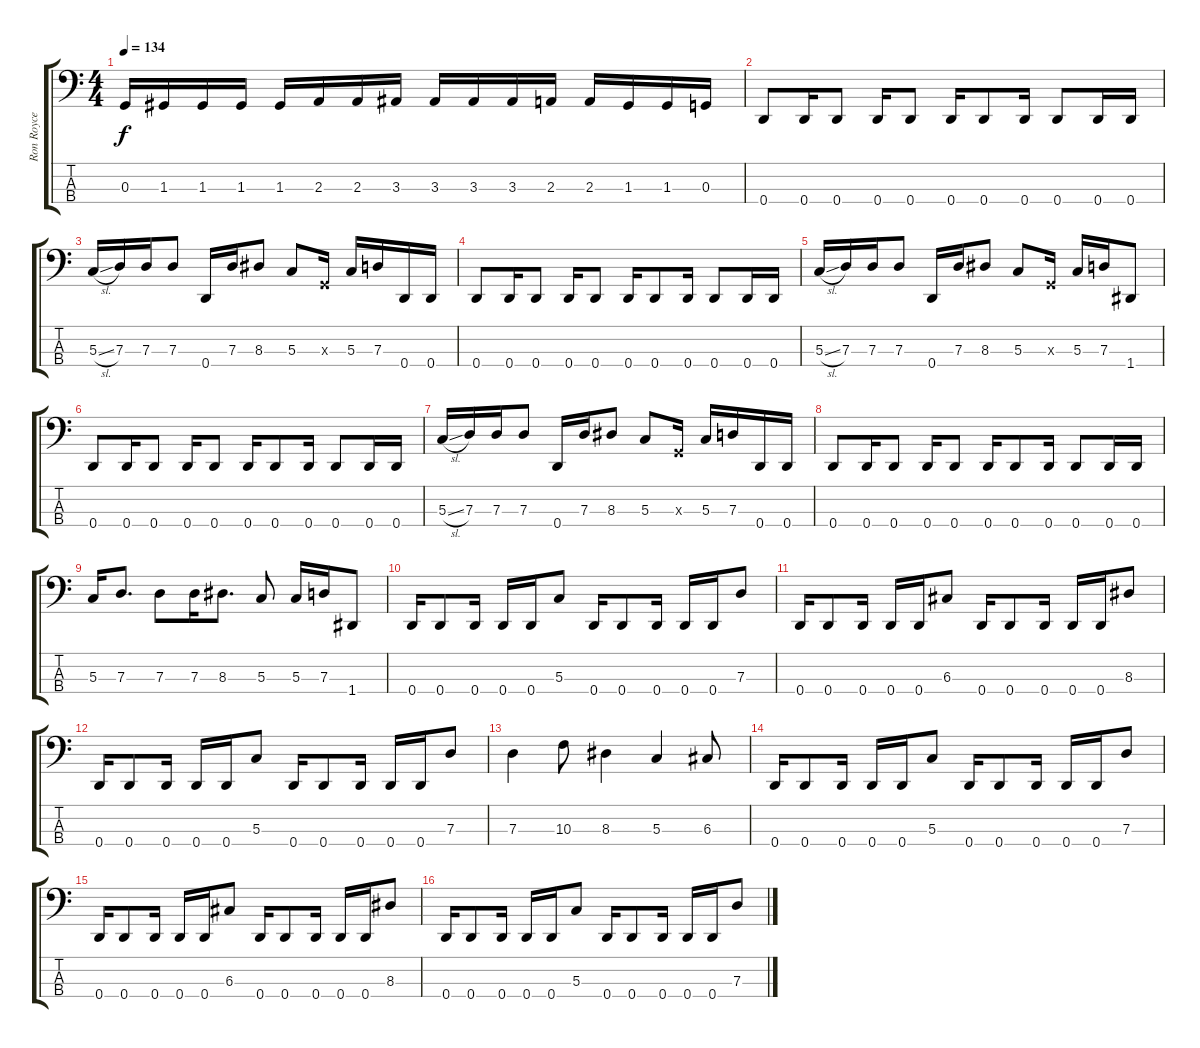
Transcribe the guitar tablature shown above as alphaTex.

\track ("Ron Royce" "Ron Royce") {instrument electricbassfinger}
\staff {score tabs}
\tuning (F2 C2 G1 D1) {hide}
\ts (4 4)
\tempo 134
\clef f4
\ks c
0.3.16{dy f} 1.3.16 1.3.16 1.3.16 1.3.16 2.3.16 2.3.16 3.3.16 3.3.16 3.3.16 3.3.16 2.3.16 2.3.16 1.3.16 1.3.16 0.3.16 |
0.4.8 0.4.16 0.4.8 0.4.16 0.4.8 0.4.16 0.4.8 0.4.16 0.4.8 0.4.16 0.4.16 |
5.3{sl}.16 7.3.16 7.3.16 7.3.8 0.4.16 7.3.16 8.3.8 5.3.8 0.3{x}.16 5.3.16 7.3.16 0.4.16 0.4.16 |
0.4.8 0.4.16 0.4.8 0.4.16 0.4.8 0.4.16 0.4.8 0.4.16 0.4.8 0.4.16 0.4.16 |
5.3{sl}.16 7.3.16 7.3.16 7.3.8 0.4.16 7.3.16 8.3.8 5.3.8 0.3{x}.16 5.3.16 7.3.16 1.4.8 |
0.4.8 0.4.16 0.4.8 0.4.16 0.4.8 0.4.16 0.4.8 0.4.16 0.4.8 0.4.16 0.4.16 |
5.3{sl}.16 7.3.16 7.3.16 7.3.8 0.4.16 7.3.16 8.3.8 5.3.8 0.3{x}.16 5.3.16 7.3.16 0.4.16 0.4.16 |
0.4.8 0.4.16 0.4.8 0.4.16 0.4.8 0.4.16 0.4.8 0.4.16 0.4.8 0.4.16 0.4.16 |
5.3.16 7.3.8{d} 7.3.8 7.3.16 8.3.8{d} 5.3.8 5.3.16 7.3.16 1.4.8 |
0.4.16 0.4.8 0.4.16 0.4.16 0.4.16 5.3.8 0.4.16 0.4.8 0.4.16 0.4.16 0.4.16 7.3.8 |
0.4.16 0.4.8 0.4.16 0.4.16 0.4.16 6.3.8 0.4.16 0.4.8 0.4.16 0.4.16 0.4.16 8.3.8 |
0.4.16 0.4.8 0.4.16 0.4.16 0.4.16 5.3.8 0.4.16 0.4.8 0.4.16 0.4.16 0.4.16 7.3.8 |
7.3.4 10.3.8 8.3.4 5.3.4 6.3.8 |
0.4.16 0.4.8 0.4.16 0.4.16 0.4.16 5.3.8 0.4.16 0.4.8 0.4.16 0.4.16 0.4.16 7.3.8 |
0.4.16 0.4.8 0.4.16 0.4.16 0.4.16 6.3.8 0.4.16 0.4.8 0.4.16 0.4.16 0.4.16 8.3.8 |
0.4.16 0.4.8 0.4.16 0.4.16 0.4.16 5.3.8 0.4.16 0.4.8 0.4.16 0.4.16 0.4.16 7.3.8
